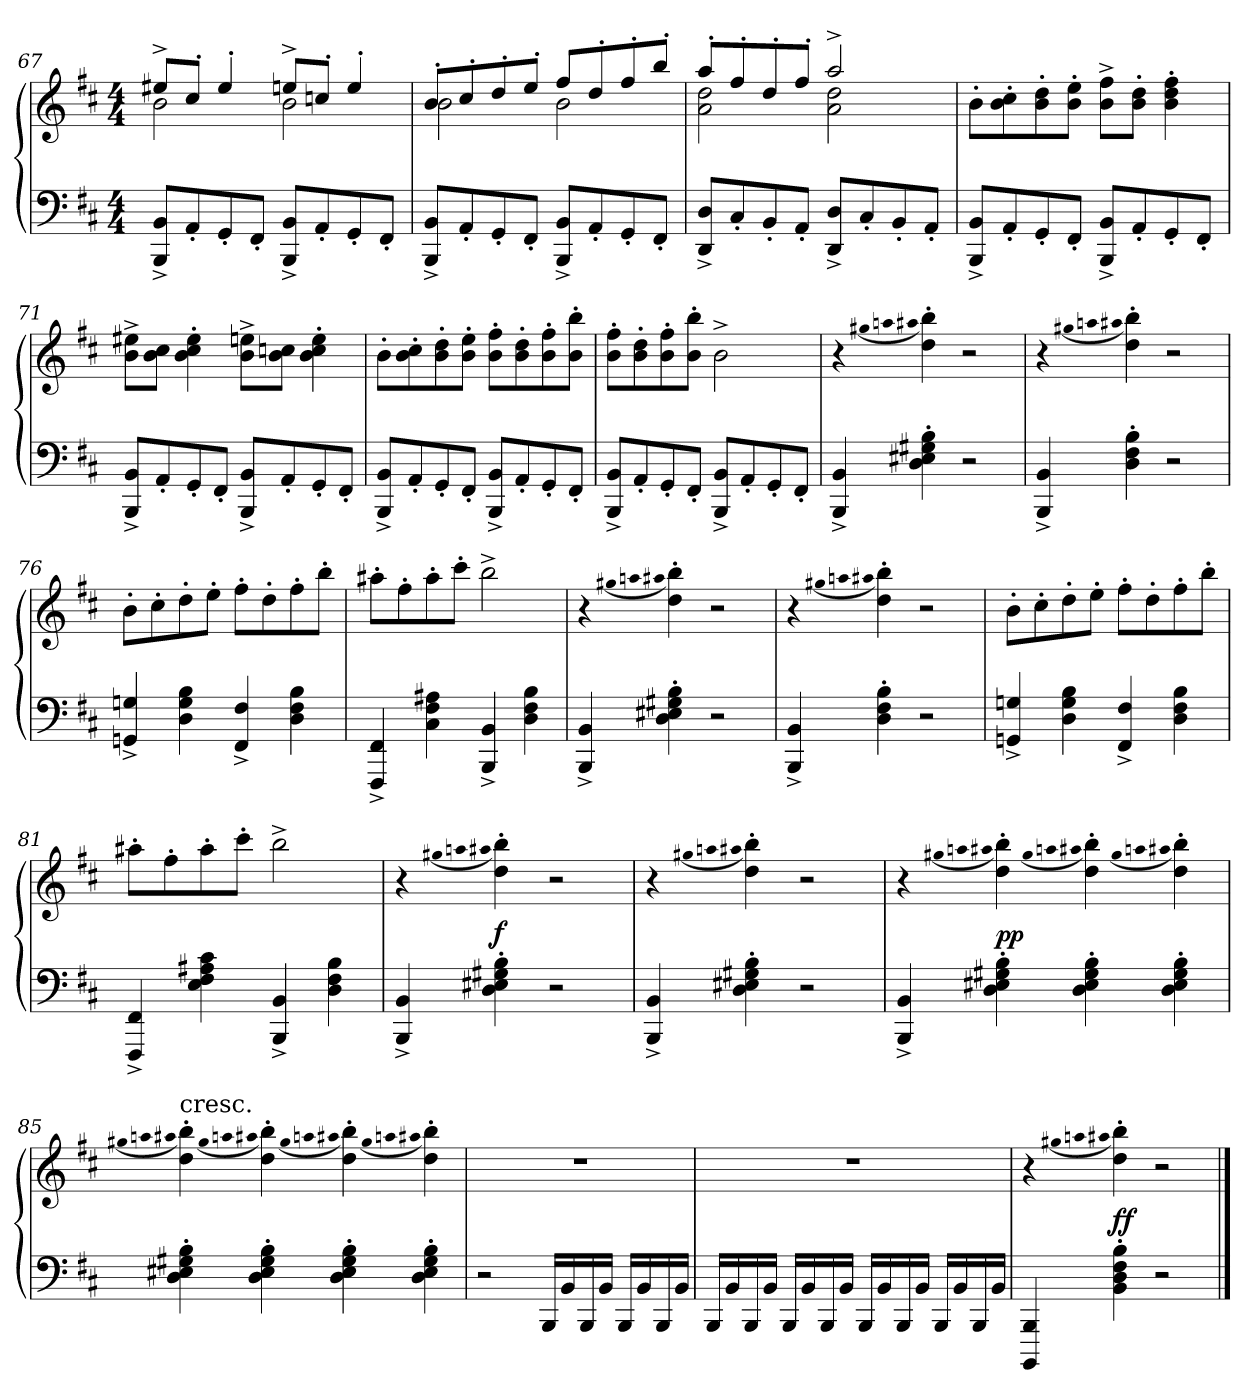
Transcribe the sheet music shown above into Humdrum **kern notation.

**kern	**kern	**dynam
*part1	*part1	*part1
*staff2	*staff1	*staff1/2
*clefF4	*clefG2	*
*k[f#c#]	*k[f#c#]	*
*M4/4	*M4/4	*
=67	=67	=67
*	*^	*
8BBB^/ 8BB^/L	8ee#X^/L	2b\	.
8AA'/	8cc#'/J	.	.
8GG'/	4ee#'/	.	.
8FF#'/J	.	.	.
8BBB^/ 8BB^/L	8een^/L	2b\	.
8AA'/	8ccn'/J	.	.
8GG'/	4ee'/	.	.
8FF#'/J	.	.	.
=68	=68	=68	=68
8BBB^/ 8BB^/L	8b'/L	2b\	.
8AA'/	8cc#'/	.	.
8GG'/	8dd'/	.	.
8FF#'/J	8ee'/J	.	.
8BBB^/ 8BB^/L	8ff#/L	2b\	.
8AA'/	8dd'/	.	.
8GG'/	8ff#'/	.	.
8FF#'/J	8bb'/J	.	.
=69	=69	=69	=69
8DD^/ 8D^/L	8aa'/L	2a\ 2dd\	.
8C#'/	8ff#'/	.	.
8BB'/	8dd'/	.	.
8AA'/J	8ff#'/J	.	.
8DD^/ 8D^/L	2aa^/	2a\ 2dd\	.
8C#'/	.	.	.
8BB'/	.	.	.
8AA'/J	.	.	.
*	*v	*v	*
=70	=70	=70
8BBB^/ 8BB^/L	8b'\L	.
8AA'/	8b'\ 8cc#'\	.
8GG'/	8b'\ 8dd'\	.
8FF#'/J	8b'\ 8ee'\J	.
8BBB^/ 8BB^/L	8b^\ 8ff#^\L	.
8AA'/	8b'\ 8dd'\J	.
8GG'/	4b'\ 4dd'\ 4ff#'\	.
8FF#'/J	.	.
=71	=71	=71
8BBB^/ 8BB^/L	8b^\ 8ee#X^\L	.
8AA'/	8b\ 8cc#\J	.
8GG'/	4b'\ 4cc#'\ 4ee#'\	.
8FF#'/J	.	.
8BBB^/ 8BB^/L	8b^\ 8een^\L	.
8AA'/	8b\ 8ccn\J	.
8GG'/	4b'\ 4cc'\ 4ee'\	.
8FF#'/J	.	.
=72	=72	=72
8BBB^/ 8BB^/L	8b'\L	.
8AA'/	8b'\ 8cc#'\	.
8GG'/	8b'\ 8dd'\	.
8FF#'/J	8b'\ 8ee'\J	.
8BBB^/ 8BB^/L	8b'\ 8ff#'\L	.
8AA'/	8b'\ 8dd'\	.
8GG'/	8b'\ 8ff#'\	.
8FF#'/J	8b'\ 8bb'\J	.
=73	=73	=73
8BBB^/ 8BB^/L	8b'\ 8ff#'\L	.
8AA'/	8b'\ 8dd'\	.
8GG'/	8b'\ 8ff#'\	.
8FF#'/J	8b'\ 8bb'\J	.
8BBB^/ 8BB^/L	2b^\	.
8AA'/	.	.
8GG'/	.	.
8FF#'/J	.	.
=74	=74	=74
4BBB^/ 4BB^/	4r	.
.	(qgg#X	.
.	qaan	.
.	qaa#X	.
4D'\ 4E#X'\ 4G#X'\ 4B'\	4dd'\ 4bb'\)	.
2r	2r	.
=75	=75	=75
4BBB^/ 4BB^/	4r	.
.	(qgg#X	.
.	qaan	.
.	qaa#X	.
4D'\ 4F#'\ 4B'\	4dd'\ 4bb'\)	.
2r	2r	.
=76	=76	=76
4GGn^/ 4Gn^/	8b'\L	.
.	8cc#'\	.
4D\ 4G\ 4B\	8dd'\	.
.	8ee'\J	.
4FF#^/ 4F#^/	8ff#'\L	.
.	8dd'\	.
4D\ 4F#\ 4B\	8ff#'\	.
.	8bb'\J	.
=77	=77	=77
4FFF#^/ 4FF#^/	8aa#X'\L	.
.	8ff#'\	.
4C#\ 4F#\ 4A#X\	8aa#'\	.
.	8ccc#'\J	.
4BBB^/ 4BB^/	2bb^\	.
4D\ 4F#\ 4B\	.	.
=78	=78	=78
4BBB^/ 4BB^/	4r	.
.	(qgg#X	.
.	qaan	.
.	qaa#X	.
4D'\ 4E#X'\ 4G#X'\ 4B'\	4dd'\ 4bb'\)	.
2r	2r	.
=79	=79	=79
4BBB^/ 4BB^/	4r	.
.	(qgg#X	.
.	qaan	.
.	qaa#X	.
4D'\ 4F#'\ 4B'\	4dd'\ 4bb'\)	.
2r	2r	.
=80	=80	=80
4GGn^/ 4Gn^/	8b'\L	.
.	8cc#'\	.
4D\ 4G\ 4B\	8dd'\	.
.	8ee'\J	.
4FF#^/ 4F#^/	8ff#'\L	.
.	8dd'\	.
4D\ 4F#\ 4B\	8ff#'\	.
.	8bb'\J	.
=81	=81	=81
4FFF#^/ 4FF#^/	8aa#X'\L	.
.	8ff#'\	.
4E\ 4F#\ 4A#X\ 4c#\	8aa#'\	.
.	8ccc#'\J	.
4BBB^/ 4BB^/	2bb^\	.
4D\ 4F#\ 4B\	.	.
=82	=82	=82
4BBB^/ 4BB^/	4r	.
.	(qgg#X	.
.	qaan	.
.	qaa#X	.
4D'\ 4E#X'\ 4G#X'\ 4B'\	4dd'\ 4bb'\)	f
2r	2r	.
=83	=83	=83
4BBB^/ 4BB^/	4r	.
.	(qgg#X	.
.	qaan	.
.	qaa#X	.
4D'\ 4E#X'\ 4G#X'\ 4B'\	4dd'\ 4bb'\)	.
2r	2r	.
=84	=84	=84
4BBB^/ 4BB^/	4r	.
.	(qgg#X	.
.	qaan	.
.	qaa#X	.
4D'\ 4E#X'\ 4G#X'\ 4B'\	4dd'\ 4bb'\)	pp
.	(qgg#	.
.	qaan	.
.	qaa#X	.
4D'\ 4E#'\ 4G#'\ 4B'\	4dd'\ 4bb'\)	.
.	(qgg#	.
.	qaan	.
.	qaa#X	.
4D'\ 4E#'\ 4G#'\ 4B'\	4dd'\ 4bb'\)	.
=85	=85	=85
.	(qgg#X	.
.	qaan	.
.	qaa#X	.
!	!LO:TX:t=cresc.	!
4D'\ 4E#X'\ 4G#X'\ 4B'\	4dd'\ 4bb'\)	.
.	(qgg#	.
.	qaan	.
.	qaa#X	.
4D'\ 4E#'\ 4G#'\ 4B'\	4dd'\ 4bb'\)	.
.	(qgg#	.
.	qaan	.
.	qaa#X	.
4D'\ 4E#'\ 4G#'\ 4B'\	4dd'\ 4bb'\)	.
.	(qgg#	.
.	qaan	.
.	qaa#X	.
4D'\ 4E#'\ 4G#'\ 4B'\	4dd'\ 4bb'\)	.
=86	=86	=86
2r	1r	.
16BBB/LL	.	.
16BB/	.	.
16BBB/	.	.
16BB/JJ	.	.
16BBB/LL	.	.
16BB/	.	.
16BBB/	.	.
16BB/JJ	.	.
=87	=87	=87
16BBB/LL	1r	.
16BB/	.	.
16BBB/	.	.
16BB/JJ	.	.
16BBB/LL	.	.
16BB/	.	.
16BBB/	.	.
16BB/JJ	.	.
16BBB/LL	.	.
16BB/	.	.
16BBB/	.	.
16BB/JJ	.	.
16BBB/LL	.	.
16BB/	.	.
16BBB/	.	.
16BB/JJ	.	.
=88	=88	=88
4BBBB/ 4BBB/	4r	.
.	(qgg#X	.
.	qaan	.
.	qaa#X	.
4BB'\ 4D'\ 4F#'\ 4B'\	4dd'\ 4bb'\)	ff
2r	2r	.
==	==	==
*-	*-	*-
